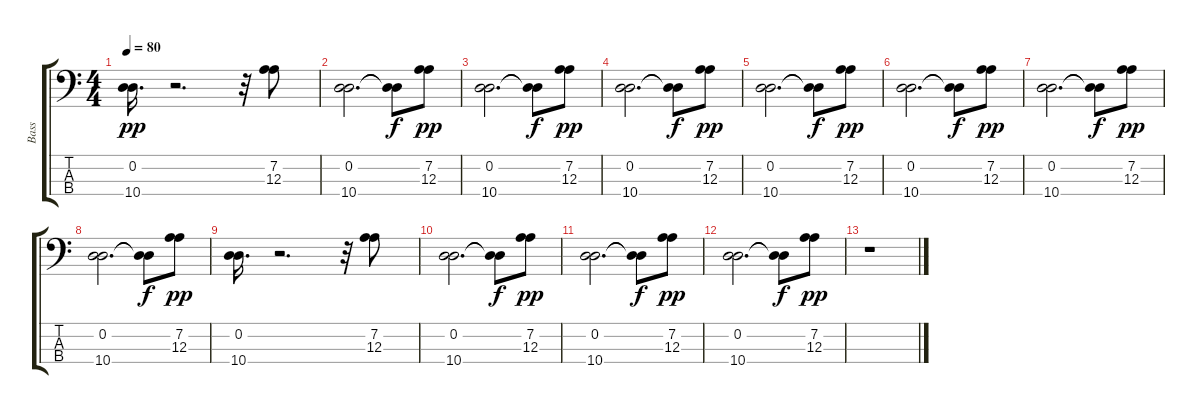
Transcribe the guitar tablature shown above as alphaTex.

\track ("Bass    " "Bass    ") {instrument acousticbass}
\staff {score tabs}
\tuning (G2 D2 A1 E1) {hide}
\ts (4 4)
\tempo 80
\clef f4
\ks c
(0.2 10.4).16{d dy pp} r.2{d} r.32 (7.2 12.3).8 |
(0.2 10.4).2{d} (0.2{t} 10.4{t}).8{dy f} (7.2 12.3).8{dy pp} |
(0.2 10.4).2{d} (0.2{t} 10.4{t}).8{dy f} (7.2 12.3).8{dy pp} |
(0.2 10.4).2{d} (0.2{t} 10.4{t}).8{dy f} (7.2 12.3).8{dy pp} |
(0.2 10.4).2{d volume 12} (0.2{t} 10.4{t}).8{dy f} (7.2 12.3).8{dy pp volume 11} |
(0.2 10.4).2{d volume 11} (0.2{t} 10.4{t}).8{dy f} (7.2 12.3).8{dy pp volume 10} |
(0.2 10.4).2{d volume 9} (0.2{t} 10.4{t}).8{dy f} (7.2 12.3).8{dy pp volume 8} |
(0.2 10.4).2{d volume 8} (0.2{t} 10.4{t}).8{dy f} (7.2 12.3).8{dy pp volume 6} |
(0.2 10.4).16{d volume 6} r.2{d} r.32 (7.2 12.3).8{volume 5} |
(0.2 10.4).2{d volume 5} (0.2{t} 10.4{t}).8{dy f} (7.2 12.3).8{dy pp volume 3} |
(0.2 10.4).2{d volume 3} (0.2{t} 10.4{t}).8{dy f} (7.2 12.3).8{dy pp volume 2} |
(0.2 10.4).2{d volume 2} (0.2{t} 10.4{t}).8{dy f} (7.2 12.3).8{dy pp volume 0} |
r.1
